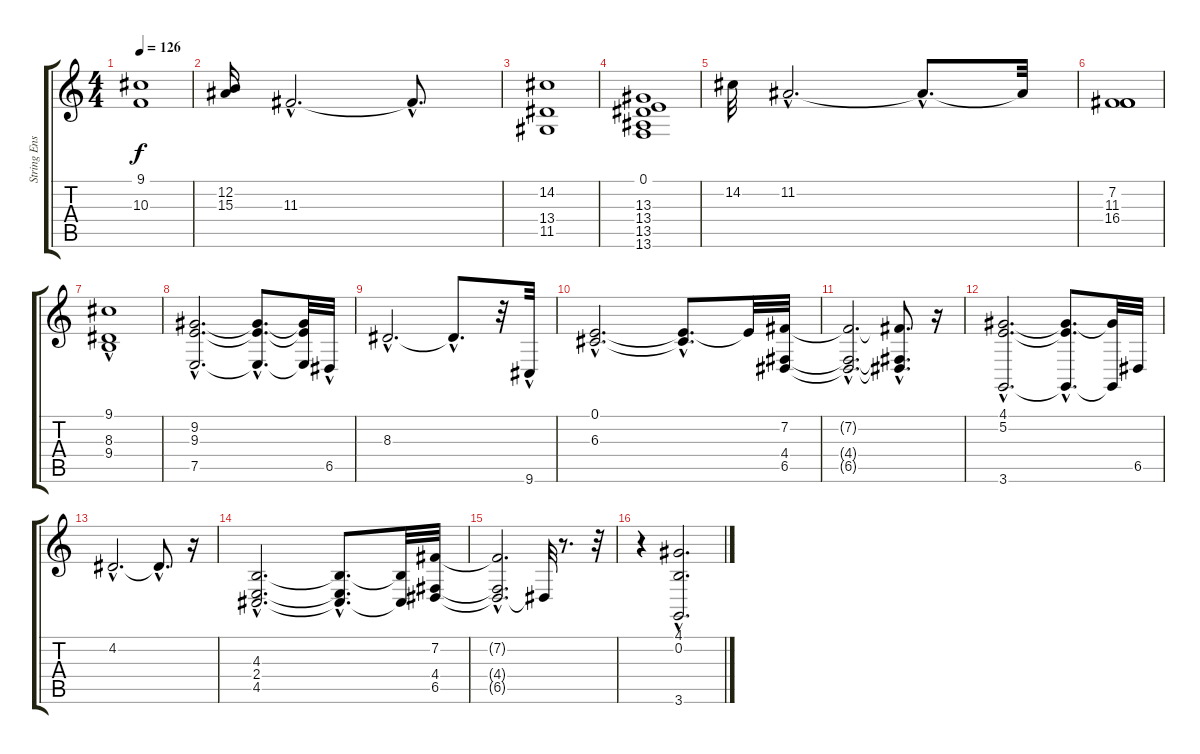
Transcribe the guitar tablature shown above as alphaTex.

\track ("String Ensemble" "String Ens") {instrument stringensemble2}
\staff {score tabs}
\tuning (E4 B3 G3 D3 A2 E2) {hide}
\ts (4 4)
\tempo 126
\clef g2
\ks c
(9.1 10.3).1{dy f} |
(12.2 15.3).16 11.3{hac}.2{d} 11.3{hac t}.8{d} |
(14.2 13.4 11.5).1 |
(0.1 13.3 13.4 13.5 13.6).1 |
14.2.32 11.2{hac}.2{d} 11.2{hac t}.8{d} 11.2{t}.32 |
(7.2 11.3 16.4).1 |
(9.1{hac} 8.3 9.4{hac}).1 |
(9.2{hac} 9.3{hac} 7.5{hac}).2{d} (9.2{hac t} 9.3{hac t} 7.5{hac t}).8{d} (9.2{t} 9.3{t} 7.5{t}).32 6.5{hac}.32 |
8.3{hac}.2{d} 8.3{hac t}.8{d} r.32 9.6{hac}.32 |
(0.1{hac} 6.3{hac}).2{d} (0.1{hac t} 6.3{hac t}).8{d} 0.1{t}.32 (7.2 4.4 6.5).32 |
(7.2{hac t} 4.4{hac t} 6.5{hac t}).2{d} (7.2{t} 4.4{t} 6.5{hac t}).8{d} r.16 |
(4.1{hac} 5.2{hac} 3.6{hac}).2{d} (4.1{hac t} 5.2{hac t} 3.6{hac t}).8{d} (4.1{t} 3.6{t}).32 6.5.32 |
4.2{hac}.2{d} 4.2{hac t}.8{d} r.16 |
(4.3{hac} 2.4{hac} 4.5{hac}).2{d} (4.3{hac t} 2.4{hac t} 4.5{hac t}).8{d} (4.3{t} 4.5{t}).32 (7.2 4.4 6.5).32 |
(7.2{hac t} 4.4{hac t} 6.5{hac t}).2{d} 6.5{t}.32 r.8{d} r.32 |
r.4 (4.1{hac} 0.2{hac} 3.6{hac}).2{d}
